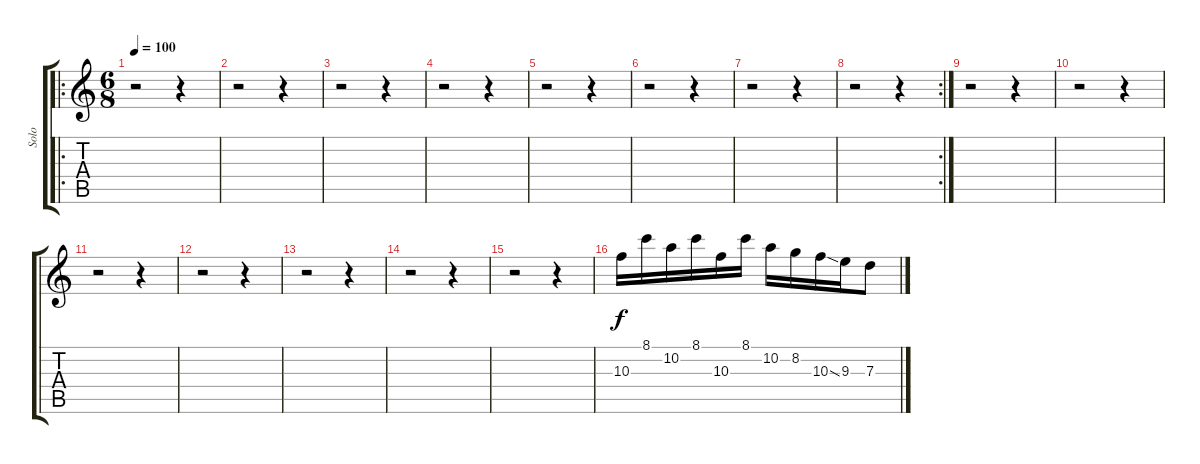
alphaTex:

\track ("Solo" "Solo") {instrument acousticguitarsteel}
\staff {score tabs}
\tuning (E4 B3 G3 D3 A2 E2) {hide}
\ro
\ts (6 8)
\tempo 100
\clef g2
\ks c
r.2{dy f} r.4 |
r.2 r.4 |
r.2 r.4 |
r.2 r.4 |
r.2 r.4 |
r.2 r.4 |
r.2 r.4 |
\rc 2
r.2 r.4 |
r.2 r.4 |
r.2 r.4 |
r.2 r.4 |
r.2 r.4 |
r.2 r.4 |
r.2 r.4 |
r.2 r.4 |
10.3.16 8.1.16 10.2.16 8.1.16 10.3.16 8.1.16 10.2.16 8.2.16 10.3{ss}.16 9.3.16 7.3.8
